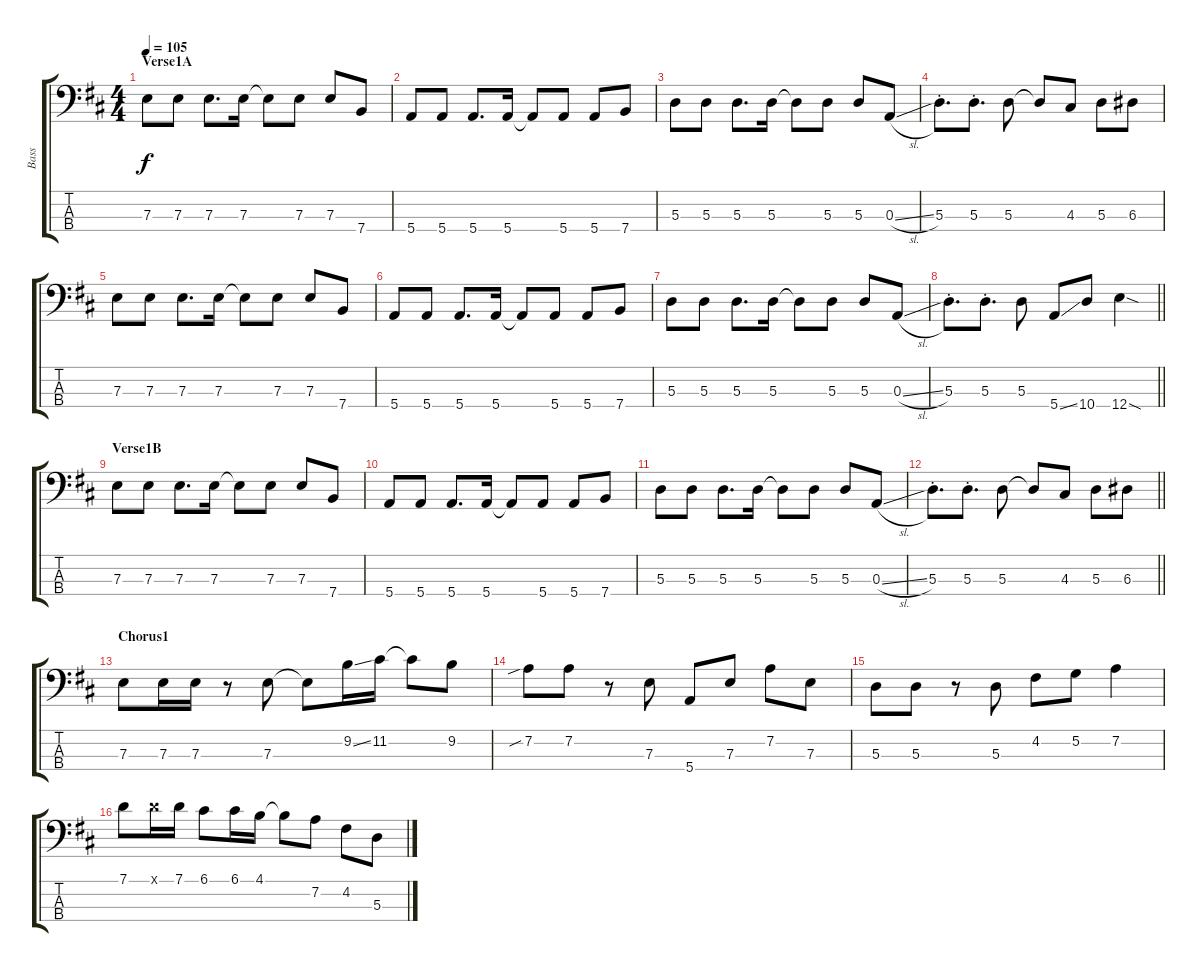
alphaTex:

\track ("Bass" "Bass") {instrument electricbassfinger}
\staff {score tabs}
\tuning (G2 D2 A1 E1) {hide}
\ts (4 4)
\section ("" "Verse1A")
\tempo 105
\clef f4
\ks d
7.3.8{dy f} 7.3.8 7.3.8{d} 7.3.16 7.3{t}.8 7.3.8 7.3.8 7.4.8 |
5.4.8 5.4.8 5.4.8{d} 5.4.16 5.4{t}.8 5.4.8 5.4.8 7.4.8 |
5.3.8 5.3.8 5.3.8{d} 5.3.16 5.3{t}.8 5.3.8 5.3.8 0.3{sl}.8 |
5.3{st}.8{d} 5.3{st}.8{d} 5.3.8 5.3{t}.8 4.3.8 5.3.8 6.3.8 |
7.3.8 7.3.8 7.3.8{d} 7.3.16 7.3{t}.8 7.3.8 7.3.8 7.4.8 |
5.4.8 5.4.8 5.4.8{d} 5.4.16 5.4{t}.8 5.4.8 5.4.8 7.4.8 |
5.3.8 5.3.8 5.3.8{d} 5.3.16 5.3{t}.8 5.3.8 5.3.8 0.3{sl}.8 |
\barLineRight lightlight
5.3{st}.8{d} 5.3{st}.8{d} 5.3.8 5.4{ss}.8 10.4.8 12.4{sod}.4 |
\section ("" "Verse1B")
7.3.8 7.3.8 7.3.8{d} 7.3.16 7.3{t}.8 7.3.8 7.3.8 7.4.8 |
5.4.8 5.4.8 5.4.8{d} 5.4.16 5.4{t}.8 5.4.8 5.4.8 7.4.8 |
5.3.8 5.3.8 5.3.8{d} 5.3.16 5.3{t}.8 5.3.8 5.3.8 0.3{sl}.8 |
\barLineRight lightlight
5.3{st}.8{d} 5.3{st}.8{d} 5.3.8 5.3{t}.8 4.3.8 5.3.8 6.3.8 |
\section ("" "Chorus1")
7.3.8 7.3.16 7.3.16 r.8 7.3.8 7.3{t}.8 9.2{ss}.16 11.2.16 11.2{t}.8 9.2.8 |
7.2{sib}.8 7.2.8 r.8 7.3.8 5.4.8 7.3.8 7.2.8 7.3.8 |
5.3.8 5.3.8 r.8 5.3.8 4.2.8 5.2.8 7.2.4 |
7.1.8 7.1{x}.16 7.1.16 6.1.8 6.1.16 4.1.16 4.1{t}.8 7.2.8 4.2.8 5.3.8
